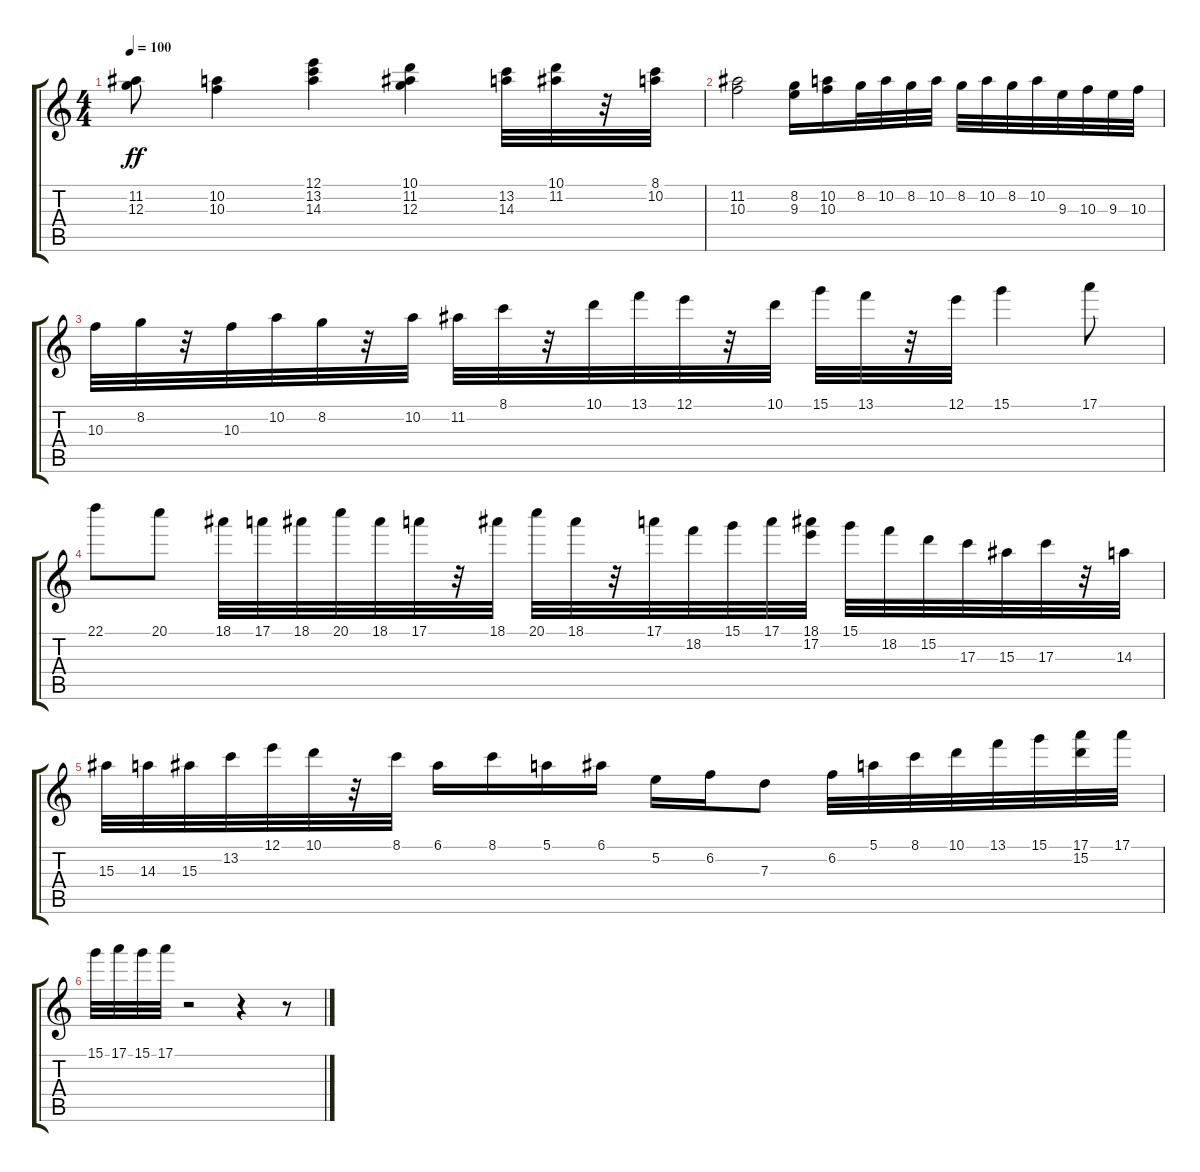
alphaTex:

\track "" {instrument overdrivenguitar}
\staff {score tabs}
\tuning (E4 B3 G3 D3 A2 E2) {hide}
\ts (4 4)
\tempo 100
\clef g2
\ks c
(11.2 12.3).8{dy ff} (10.2 10.3).4 (12.1 13.2 14.3).4 (10.1 11.2 12.3).4 (13.2 14.3).32 (10.1 11.2).32 r.32 (8.1 10.2).32 |
(11.2 10.3).2 (8.2 9.3).16 (10.2 10.3).16 8.2.32 10.2.32 8.2.32 10.2.32 8.2.32 10.2.32 8.2.32 10.2.32 9.3.32 10.3.32 9.3.32 10.3.32 |
10.3.32 8.2.32 r.32 10.3.32 10.2.32 8.2.32 r.32 10.2.32 11.2.32 8.1.32 r.32 10.1.32 13.1.32 12.1.32 r.32 10.1.32 15.1.32 13.1.32 r.32 12.1.32 15.1.4 17.1.8 |
22.1.8 20.1.8 18.1.32 17.1.32 18.1.32 20.1.32 18.1.32 17.1.32 r.32 18.1.32 20.1.32 18.1.32 r.32 17.1.32 18.2.32 15.1.32 17.1.32 (18.1 17.2).32 15.1.32 18.2.32 15.2.32 17.3.32 15.3.32 17.3.32 r.32 14.3.32 |
15.3.32 14.3.32 15.3.32 13.2.32 12.1.32 10.1.32 r.32 8.1.32 6.1.16 8.1.16 5.1.16 6.1.16 5.2.16 6.2.16 7.3.8 6.2.32 5.1.32 8.1.32 10.1.32 13.1.32 15.1.32 (17.1 15.2).32 17.1.32 |
15.1.32 17.1.32 15.1.32 17.1.32 r.2 r.4 r.8
